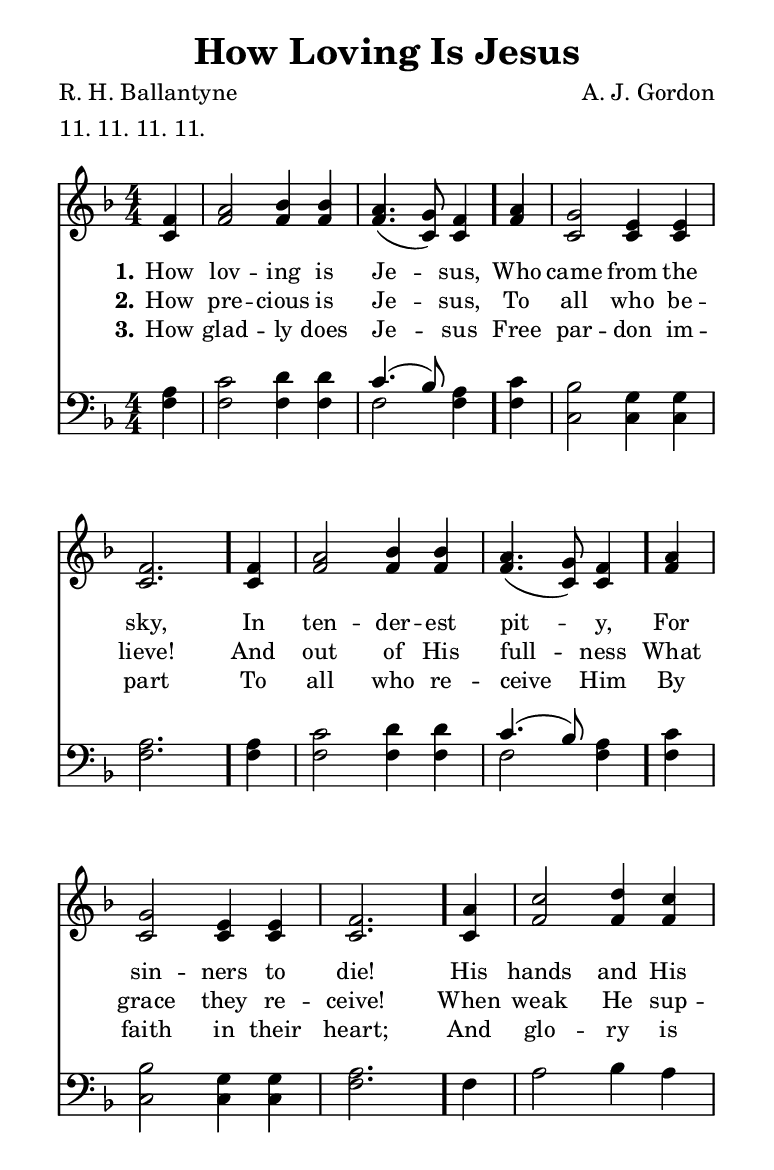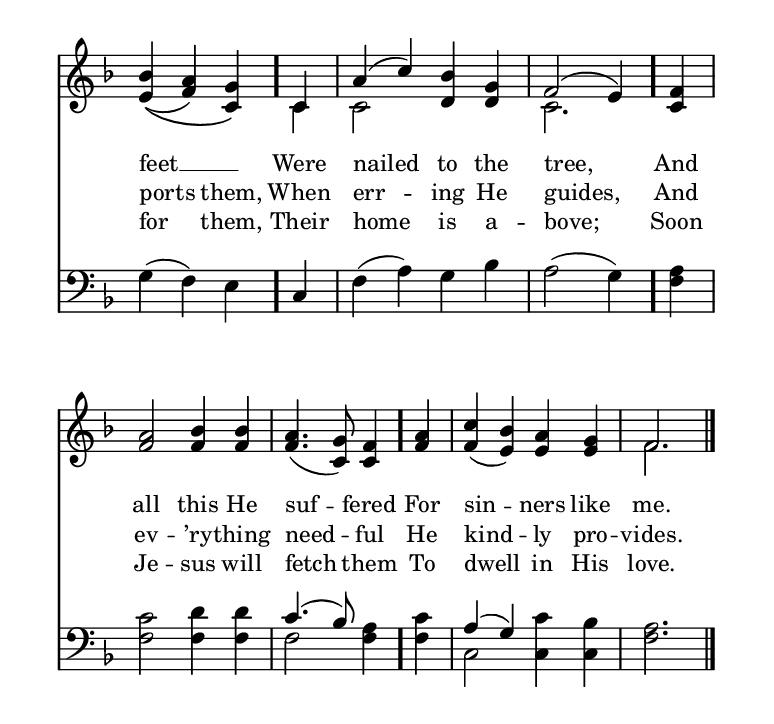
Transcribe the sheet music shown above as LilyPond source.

\include "common/global.ily"
\paper {
  \include "common/paper.ily"
}

\header{
  %children
  hymnnumber = "304"
  title = "How Loving Is Jesus"
  tunename = "My Jesus, I Love Thee"
  meter = "11. 11. 11. 11."
  poet = "R. H. Ballantyne"
  composer = "A. J. Gordon"
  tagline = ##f
}

global = {
  \include "common/overrides.ily"
  \override Staff.TimeSignature.style = #'numbered
  \time 4/4
  \override Score.MetronomeMark.transparent = ##t % hide all fermata changes too
  \tempo 4=90
  \key f \major
  \partial 4
  \autoBeamOff
}

notesSoprano = {
\global
\relative c' {

  f4 | a2 bes4 bes | a4.( g8) f4
  a4 | g2 e4 e | f2. \eogbreak
  f4 | a2 bes4 bes | a4.( g8) f4
  a4 | g2 e4 e | f2. \eogbreak

  a4 | c2 d4 c | bes\(( a) g\)
  c,4 | a'( c) bes g | f2( e4) \eogbreak
  f4 | a2 bes4 bes | a4.( g8) f4
  a4 | c( bes) a g | f2. \eogbreak

  \bar "|."

}
}

notesAlto = {
\global
\relative e' {

  c4 | f2 f4 f | f4.( c8) c4
  f4 | c2 c4 c | c2.
  c4 | f2 f4 f | f4.( c8) c4
  f4 | c2 c4 c | c2.

  c4 | f2 f4 f | e( f) c
  c4 | c2 d4 d | c2.
  c4 | f2 f4 f | f4.( c8) c4
  f4 | f( e) e e | f2.

}
}

notesTenor = {
\global
\relative a {

  a4 | c2 d4 d | c4.( bes8) a4
  c4 | bes2 g4 g | a2.
  a4 | c2 d4 d | c4.( bes8) a4
  c4 | bes2 g4 g | a2.

  f4 | a2 bes4 a | g( f) e
  c4 | f( a) g bes | a2( g4)
  a4 | c2 d4 d | c4.( bes8) a4
  c4 | a( g) c bes | a2.

}
}

notesBass = {
\global
\relative f {

  f4 | f2 f4 f | f2 f4
  f4 | c2 c4 c | f2.
  f4 | f2 f4 f | f2 f4
  f4 | c2 c4 c | f2.

  r4 | r1 | r2.
  r4 | r1 | r2.
  f4 | f2 f4 f | f2 f4
  f4 | c2 c4 c | f2.

}
}

wordsA = \lyricmode {
\set stanza = "1."

How lov -- ing is Je -- sus, \bar "."
Who came from the sky, \bar "."
In ten -- der -- est pit -- y, \bar "."
For sin -- ners to die! \bar "."
His hands and His feet __ _ \bar "."
Were nailed to the tree, \bar "."
And all this He suf -- fered \bar "."
For sin -- ners like me. \bar "."

}

wordsB = \lyricmode {
\set stanza = "2."

How pre -- cious is Je -- sus,
To all who be -- lieve!
And out of His full -- ness
What grace they re -- ceive!
When weak He sup -- ports them,
When err -- ing He guides,
And ev -- ’ry -- thing need -- ful
He kind -- ly pro -- vides.

}

wordsC = \lyricmode {
\set stanza = "3."

How glad -- ly does Je -- sus
Free par -- don im -- part
To all who re -- ceive Him
By faith in their heart;
And glo -- ry is for them,
Their home is a -- bove;
Soon Je -- sus will fetch them
To dwell in His love.

}

\score {
  \context ChoirStaff <<
    \context Staff = upper <<
      \set Staff.autoBeaming = ##f
      \set ChoirStaff.systemStartDelimiter = #'SystemStartBar
      \set ChoirStaff.printPartCombineTexts = ##f
      \partcombine #'(2 . 11) \notesSoprano \notesAlto
      \context NullVoice = sopranos { \voiceOne << \notesSoprano >> }
      \context Lyrics = one   \lyricsto sopranos \wordsA
      \context Lyrics = two   \lyricsto sopranos \wordsB
      \context Lyrics = three \lyricsto sopranos \wordsC
    >>
    \context Staff = men <<
      \set Staff.autoBeaming = ##f
      \clef bass
      \set ChoirStaff.printPartCombineTexts = ##f
      \partcombine #'(2 . 11) \notesTenor \notesBass
    >>
  >>
  \layout {
    \include "common/layout.ily"
  }
  #(cond ((ly:get-option 'eog-midi-permitted) #{ \midi{
    \include "common/midi.ily"
  } #}))
}

\version "2.19.49"  % necessary for upgrading to future LilyPond versions.

% vi:set et ts=2 sw=2 ai nocindent syntax=lilypond:
